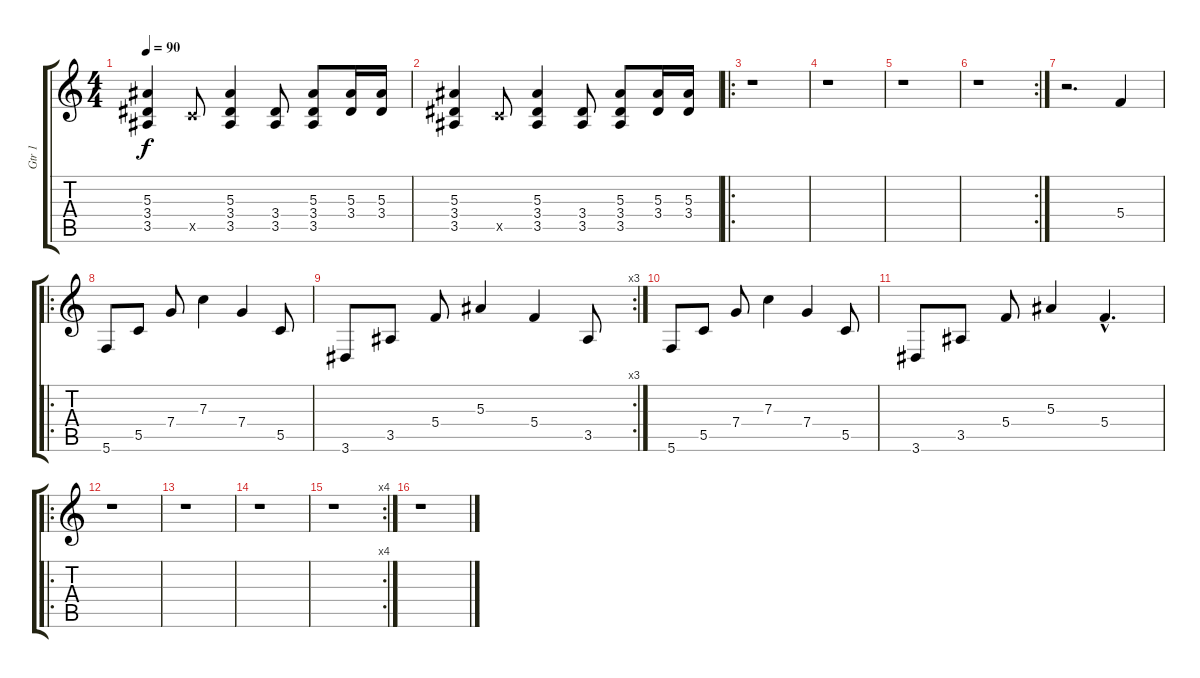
\track ("Gtr 1" "Gtr 1") {instrument acousticguitarsteel}
\staff {score tabs}
\tuning (D4 A3 F3 C3 G2 C2) {hide}
\ts (4 4)
\tempo 90
\clef g2
\ks c
(5.3 3.4 3.5).4{dy f} 5.5{x}.8 (5.3 3.4 3.5).4 (3.4 3.5).8 (5.3 3.4 3.5).8 (5.3 3.4).16 (5.3 3.4).16 |
(5.3 3.4 3.5).4 5.5{x}.8 (5.3 3.4 3.5).4 (3.4 3.5).8 (5.3 3.4 3.5).8 (5.3 3.4).16 (5.3 3.4).16 |
\ro
r.1 |
r.1 |
r.1 |
\rc 2
r.1 |
r.2{d} 5.4.4 |
\ro
5.6.8 5.5.8 7.4.8 7.3.4 7.4.4 5.5.8 |
\rc 3
3.6.8 3.5.8 5.4.8 5.3.4 5.4.4 3.5.8 |
5.6.8 5.5.8 7.4.8 7.3.4 7.4.4 5.5.8 |
3.6.8 3.5.8 5.4.8 5.3.4 5.4{hac}.4{d} |
\ro
r.1 |
r.1 |
r.1 |
\rc 4
r.1 |
r.1
